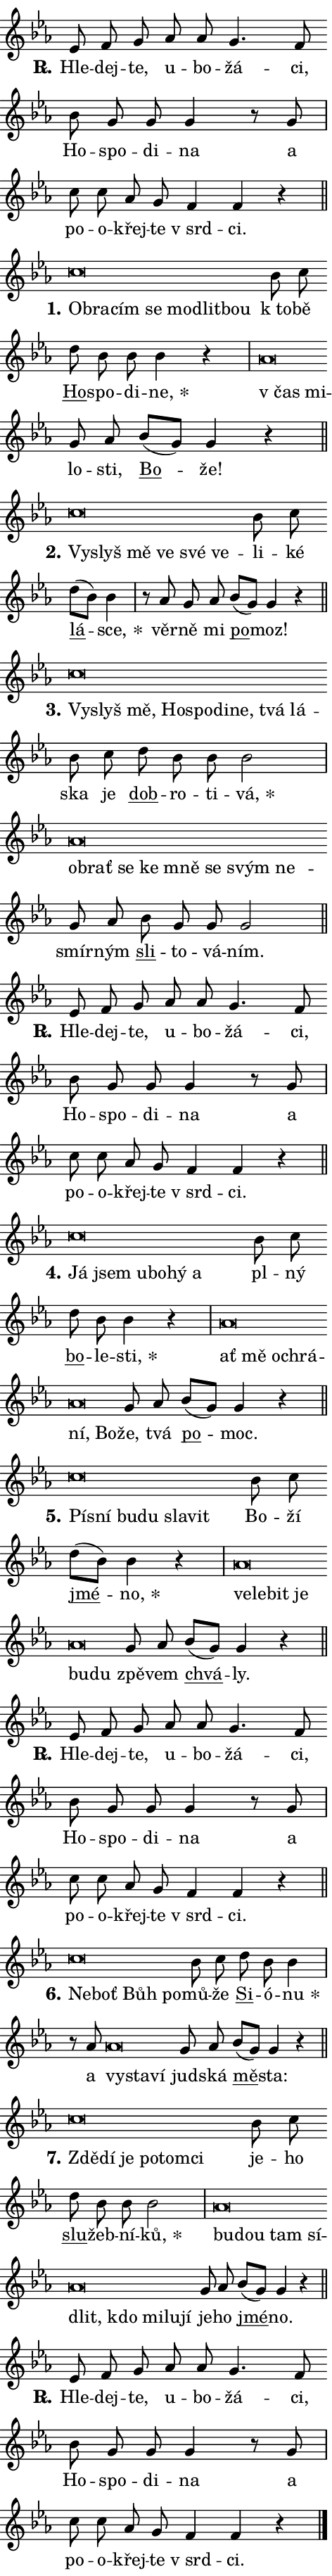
\version "2.24.0"
\header { tagline = "" }
\paper {
  indent = 0\cm
  top-margin = 0\cm
  right-margin = 0.13\cm % to fit lyric hyphens
  bottom-margin = 0\cm
  left-margin = 0\cm
  paper-width = 8\cm
  page-breaking = #ly:one-page-breaking
  system-system-spacing.basic-distance = #11
  score-system-spacing.basic-distance = #11
  ragged-last = ##f
}


%% Author: Thomas Morley
%% https://lists.gnu.org/archive/html/lilypond-user/2020-05/msg00002.html
#(define (line-position grob)
"Returns position of @var[grob} in current system:
   @code{'start}, if at first time-step
   @code{'end}, if at last time-step
   @code{'middle} otherwise
"
  (let* ((col (ly:item-get-column grob))
         (ln (ly:grob-object col 'left-neighbor))
         (rn (ly:grob-object col 'right-neighbor))
         (col-to-check-left (if (ly:grob? ln) ln col))
         (col-to-check-right (if (ly:grob? rn) rn col))
         (break-dir-left
           (and
             (ly:grob-property col-to-check-left 'non-musical #f)
             (ly:item-break-dir col-to-check-left)))
         (break-dir-right
           (and
             (ly:grob-property col-to-check-right 'non-musical #f)
             (ly:item-break-dir col-to-check-right))))
        (cond ((eqv? 1 break-dir-left) 'start)
              ((eqv? -1 break-dir-right) 'end)
              (else 'middle))))

#(define (tranparent-at-line-position vctor)
  (lambda (grob)
  "Relying on @code{line-position} select the relevant enry from @var{vctor}.
Used to determine transparency,"
    (case (line-position grob)
      ((end) (not (vector-ref vctor 0)))
      ((middle) (not (vector-ref vctor 1)))
      ((start) (not (vector-ref vctor 2))))))

noteHeadBreakVisibility =
#(define-music-function (break-visibility)(vector?)
"Makes @code{NoteHead}s transparent relying on @var{break-visibility}"
#{
  \override NoteHead.transparent =
    #(tranparent-at-line-position break-visibility)
#})

#(define delete-ledgers-for-transparent-note-heads
  (lambda (grob)
    "Reads whether a @code{NoteHead} is transparent.
If so this @code{NoteHead} is removed from @code{'note-heads} from
@var{grob}, which is supposed to be @code{LedgerLineSpanner}.
As a result ledgers are not printed for this @code{NoteHead}"
    (let* ((nhds-array (ly:grob-object grob 'note-heads))
           (nhds-list
             (if (ly:grob-array? nhds-array)
                 (ly:grob-array->list nhds-array)
                 '()))
           ;; Relies on the transparent-property being done before
           ;; Staff.LedgerLineSpanner.after-line-breaking is executed.
           ;; This is fragile ...
           (to-keep
             (remove
               (lambda (nhd)
                 (ly:grob-property nhd 'transparent #f))
               nhds-list)))
      ;; TODO find a better method to iterate over grob-arrays, similiar
      ;; to filter/remove etc for lists
      ;; For now rebuilt from scratch
      (set! (ly:grob-object grob 'note-heads)  '())
      (for-each
        (lambda (nhd)
          (ly:pointer-group-interface::add-grob grob 'note-heads nhd))
        to-keep))))

squashNotes = {
  \override NoteHead.X-extent = #'(-0.2 . 0.2)
  \override NoteHead.Y-extent = #'(-0.75 . 0)
  \override NoteHead.stencil =
    #(lambda (grob)
       (let ((pos (ly:grob-property grob 'staff-position)))
         (begin
           (if (< pos -7) (display "ERROR: Lower brevis then expected\n") (display ""))
           (if (<= pos -6) ly:text-interface::print ly:note-head::print))))
}
unSquashNotes = {
  \revert NoteHead.X-extent
  \revert NoteHead.Y-extent
  \revert NoteHead.stencil
}

hideNotes = \noteHeadBreakVisibility #begin-of-line-visible
unHideNotes = \noteHeadBreakVisibility #all-visible

% work-around for resetting accidentals
% https://lilypond.org/doc/v2.23/Documentation/notation/displaying-rhythms#unmetered-music
cadenzaMeasure = {
  \cadenzaOff
  \partial 1024 s1024
  \cadenzaOn
}

#(define-markup-command (accent layout props text) (markup?)
  "Underline accented syllable"
  (interpret-markup layout props
    #{\markup \override #'(offset . 4.3) \underline { #text }#}))

responsum = \markup \concat {
  "R" \hspace #-1.05 \path #0.1 #'((moveto 0 0.07) (lineto 0.9 0.8)) \hspace #0.05 "."
}

spaceSize = #0.6828661417322834 % exact space size for TeX Gyre Schola

\layout {
  \context {
    \Staff
    \remove "Time_signature_engraver"
    \override LedgerLineSpanner.after-line-breaking = #delete-ledgers-for-transparent-note-heads
  }
  \context {
    \Lyrics {
      \override LyricSpace.minimum-distance = \spaceSize
      \override LyricText.font-name = #"TeX Gyre Schola"
      \override LyricText.font-size = 1
      \override StanzaNumber.font-name = #"TeX Gyre Schola Bold"
      \override StanzaNumber.font-size = 1
    }
  }
  \context {
    \Score 
    \override NoteHead.text =
      #(lambda (grob) 
        (let ((pos (ly:grob-property grob 'staff-position)))
          #{\markup {
            \combine
              \halign #-0.55 \raise #(if (= pos -6) 0 0.5) \override #'(thickness . 2) \draw-line #'(3.2 . 0)
              \musicglyph "noteheads.sM1"
          }#}))
  }
}

% magnetic-lyrics.ily
%
%   written by
%     Jean Abou Samra <jean@abou-samra.fr>
%     Werner Lemberg <wl@gnu.org>
%
%   adapted by
%     Jiri Hon <jiri.hon@gmail.com>
%
% Version 2022-Apr-15

% https://www.mail-archive.com/lilypond-user@gnu.org/msg149350.html

#(define (Left_hyphen_pointer_engraver context)
   "Collect syllable-hyphen-syllable occurrences in lyrics and store
them in properties.  This engraver only looks to the left.  For
example, if the lyrics input is @code{foo -- bar}, it does the
following.

@itemize @bullet
@item
Set the @code{text} property of the @code{LyricHyphen} grob between
@q{foo} and @q{bar} to @code{foo}.

@item
Set the @code{left-hyphen} property of the @code{LyricText} grob with
text @q{foo} to the @code{LyricHyphen} grob between @q{foo} and
@q{bar}.
@end itemize

Use this auxiliary engraver in combination with the
@code{lyric-@/text::@/apply-@/magnetic-@/offset!} hook."
   (let ((hyphen #f)
         (text #f))
     (make-engraver
      (acknowledgers
       ((lyric-syllable-interface engraver grob source-engraver)
        (set! text grob)))
      (end-acknowledgers
       ((lyric-hyphen-interface engraver grob source-engraver)
        ;(when (not (grob::has-interface grob 'lyric-space-interface))
          (set! hyphen grob)));)
      ((stop-translation-timestep engraver)
       (when (and text hyphen)
         (ly:grob-set-object! text 'left-hyphen hyphen))
       (set! text #f)
       (set! hyphen #f)))))

#(define (lyric-text::apply-magnetic-offset! grob)
   "If the space between two syllables is less than the value in
property @code{LyricText@/.details@/.squash-threshold}, move the right
syllable to the left so that it gets concatenated with the left
syllable.

Use this function as a hook for
@code{LyricText@/.after-@/line-@/breaking} if the
@code{Left_@/hyphen_@/pointer_@/engraver} is active."
   (let ((hyphen (ly:grob-object grob 'left-hyphen #f)))
     (when hyphen
       (let ((left-text (ly:spanner-bound hyphen LEFT)))
         (when (grob::has-interface left-text 'lyric-syllable-interface)
           (let* ((common (ly:grob-common-refpoint grob left-text X))
                  (this-x-ext (ly:grob-extent grob common X))
                  (left-x-ext
                   (begin
                     ;; Trigger magnetism for left-text.
                     (ly:grob-property left-text 'after-line-breaking)
                     (ly:grob-extent left-text common X)))
                  ;; `delta` is the gap width between two syllables.
                  (delta (- (interval-start this-x-ext)
                            (interval-end left-x-ext)))
                  (details (ly:grob-property grob 'details))
                  (threshold (assoc-get 'squash-threshold details 0.2)))
             (when (< delta threshold)
               (let* (;; We have to manipulate the input text so that
                      ;; ligatures crossing syllable boundaries are not
                      ;; disabled.  For languages based on the Latin
                      ;; script this is essentially a beautification.
                      ;; However, for non-Western scripts it can be a
                      ;; necessity.
                      (lt (ly:grob-property left-text 'text))
                      (rt (ly:grob-property grob 'text))
                      (is-space (grob::has-interface hyphen 'lyric-space-interface))
                      (space (if is-space " " ""))
                      (extra-delta (if is-space spaceSize 0))
                      ;; Append new syllable.
                      (ltrt-space (if (and (string? lt) (string? rt))
                                (string-append lt space rt)
                                (make-concat-markup (list lt space rt))))
                      ;; Right-align `ltrt` to the right side.
                      (ltrt-space-markup (grob-interpret-markup
                               grob
                               (make-translate-markup
                                (cons (interval-length this-x-ext) 0)
                                (make-right-align-markup ltrt-space)))))
                 (begin
                   ;; Don't print `left-text`.
                   (ly:grob-set-property! left-text 'stencil #f)
                   ;; Set text and stencil (which holds all collected
                   ;; syllables so far) and shift it to the left.
                   (ly:grob-set-property! grob 'text ltrt-space)
                   (ly:grob-set-property! grob 'stencil ltrt-space-markup)
                   (ly:grob-translate-axis! grob (- (- delta extra-delta)) X))))))))))


#(define (lyric-hyphen::displace-bounds-first grob)
   ;; Make very sure this callback isn't triggered too early.
   (let ((left (ly:spanner-bound grob LEFT))
         (right (ly:spanner-bound grob RIGHT)))
     (ly:grob-property left 'after-line-breaking)
     (ly:grob-property right 'after-line-breaking)
     (ly:lyric-hyphen::print grob)))

squashThreshold = #0.4

\layout {
  \context {
    \Lyrics
    \consists #Left_hyphen_pointer_engraver
    \override LyricText.after-line-breaking =
      #lyric-text::apply-magnetic-offset!
    \override LyricHyphen.stencil = #lyric-hyphen::displace-bounds-first
    \override LyricText.details.squash-threshold = \squashThreshold
    \override LyricHyphen.minimum-distance = 0
    \override LyricHyphen.minimum-length = \squashThreshold
  }
}

squashText = \override LyricText.details.squash-threshold = 9999
unSquashText = \override LyricText.details.squash-threshold = \squashThreshold

leftText = \override LyricText.self-alignment-X = #LEFT
unLeftText = \revert LyricText.self-alignment-X

starOffset = #(lambda (grob) 
                (let ((x_offset (ly:self-alignment-interface::aligned-on-x-parent grob)))
                  (if (= x_offset 0) 0 (+ x_offset 1.2))))

star = #(define-music-function (syllable)(string?)
"Append star separator at the end of a syllable"
#{
  \once \override LyricText.X-offset = #starOffset
  \lyricmode { \markup {
    #syllable
    \override #'((font-name . "TeX Gyre Schola Bold")) \hspace #0.2 \lower #0.65 \larger "*"
  } }
#})

starAccent = #(define-music-function (syllable)(string?)
"Append star separator at the end of a syllable and make accent"
#{
  \once \override LyricText.X-offset = #starOffset
  \lyricmode { \markup {
    \accent #syllable
    \override #'((font-name . "TeX Gyre Schola Bold")) \hspace #0.2 \lower #0.65 \larger "*"
  } }
#})

breath = #(define-music-function (syllable)(string?)
"Append breathing indicator at the end of a syllable"
#{
  \lyricmode { \markup { #syllable "+" } }
#})

optionalBreath = #(define-music-function (syllable)(string?)
"Append optional breathing indicator at the end of a syllable"
#{
  \lyricmode { \markup { #syllable "(+)" } }
#})


\score {
    <<
        \new Voice = "melody" { \cadenzaOn \key es \major \relative { es'8 f g as as g4. f8 \bar "" bes g g g4 r8 g \cadenzaMeasure \bar "|" c c as g f4 f r \cadenzaMeasure \bar "||" \break } }
        \new Lyrics \lyricsto "melody" { \lyricmode { \set stanza = \responsum
Hle -- dej -- te, u -- bo -- žá -- ci, Ho -- spo -- di -- na a po -- o -- křej -- te "v srd" -- ci. } }
    >>
    \layout {}
}

\score {
    <<
        \new Voice = "melody" { \cadenzaOn \key es \major \relative { \squashNotes c''\breve*1/16 \hideNotes \breve*1/16 \bar "" \breve*1/16 \bar "" \breve*1/16 \bar "" \breve*1/16 \bar "" \breve*1/16 \breve*1/16 \bar "" \unHideNotes \unSquashNotes bes8 c \bar "" d bes bes bes4 r \cadenzaMeasure \bar "|" \squashNotes as\breve*1/16 \hideNotes \breve*1/16 \bar "" \unHideNotes \unSquashNotes g8 as \bar "" bes[( g)] g4 r \cadenzaMeasure \bar "||" \break } }
        \new Lyrics \lyricsto "melody" { \lyricmode { \set stanza = "1."
\leftText Ob -- \squashText ra -- cím se mo -- dlit -- bou \unLeftText \unSquashText "k to" -- bě \markup \accent Ho -- spo -- di -- \star ne, \leftText "v čas" \squashText mi -- \unLeftText \unSquashText lo -- sti, \markup \accent Bo -- že! } }
    >>
    \layout {}
}

\score {
    <<
        \new Voice = "melody" { \cadenzaOn \key es \major \relative { \squashNotes c''\breve*1/16 \hideNotes \breve*1/16 \bar "" \breve*1/16 \bar "" \breve*1/16 \bar "" \breve*1/16 \breve*1/16 \bar "" \unHideNotes \unSquashNotes bes8 c \bar "" d[( bes)] bes4 \cadenzaMeasure \bar "|" r8 as g8 as \bar "" bes[( g)] g4 r \cadenzaMeasure \bar "||" \break } }
        \new Lyrics \lyricsto "melody" { \lyricmode { \set stanza = "2."
\leftText Vy -- \squashText slyš mě ve své ve -- \unLeftText \unSquashText li -- ké \markup \accent lá -- \star sce, věr -- ně mi \markup \accent po -- moz! } }
    >>
    \layout {}
}

\score {
    <<
        \new Voice = "melody" { \cadenzaOn \key es \major \relative { \squashNotes c''\breve*1/16 \hideNotes \breve*1/16 \bar "" \breve*1/16 \bar "" \breve*1/16 \bar "" \breve*1/16 \bar "" \breve*1/16 \bar "" \breve*1/16 \bar "" \breve*1/16 \breve*1/16 \bar "" \unHideNotes \unSquashNotes bes8 c \bar "" d bes bes bes2 \cadenzaMeasure \bar "|" \squashNotes as\breve*1/16 \hideNotes \breve*1/16 \bar "" \breve*1/16 \bar "" \breve*1/16 \bar "" \breve*1/16 \bar "" \breve*1/16 \bar "" \breve*1/16 \breve*1/16 \bar "" \unHideNotes \unSquashNotes g8 as \bar "" bes g g g2 \cadenzaMeasure \bar "||" \break } }
        \new Lyrics \lyricsto "melody" { \lyricmode { \set stanza = "3."
\leftText Vy -- \squashText slyš mě, Ho -- spo -- di -- ne, tvá lá -- \unLeftText \unSquashText ska je \markup \accent dob -- ro -- ti -- \star vá, \leftText ob -- \squashText rať se ke mně se svým ne -- \unLeftText \unSquashText smír -- ným \markup \accent sli -- to -- vá -- ním. } }
    >>
    \layout {}
}

\score {
    <<
        \new Voice = "melody" { \cadenzaOn \key es \major \relative { es'8 f g as as g4. f8 \bar "" bes g g g4 r8 g \cadenzaMeasure \bar "|" c c as g f4 f r \cadenzaMeasure \bar "||" \break } }
        \new Lyrics \lyricsto "melody" { \lyricmode { \set stanza = \responsum
Hle -- dej -- te, u -- bo -- žá -- ci, Ho -- spo -- di -- na a po -- o -- křej -- te "v srd" -- ci. } }
    >>
    \layout {}
}

\score {
    <<
        \new Voice = "melody" { \cadenzaOn \key es \major \relative { \squashNotes c''\breve*1/16 \hideNotes \breve*1/16 \bar "" \breve*1/16 \bar "" \breve*1/16 \bar "" \breve*1/16 \breve*1/16 \bar "" \unHideNotes \unSquashNotes bes8 c \bar "" d bes bes4 r \cadenzaMeasure \bar "|" \squashNotes as\breve*1/16 \hideNotes \breve*1/16 \bar "" \breve*1/16 \bar "" \breve*1/16 \bar "" \breve*1/16 \breve*1/16 \bar "" \unHideNotes \unSquashNotes g8 as \bar "" bes[( g)] g4 r \cadenzaMeasure \bar "||" \break } }
        \new Lyrics \lyricsto "melody" { \lyricmode { \set stanza = "4."
\leftText Já \squashText jsem u -- bo -- hý a \unLeftText \unSquashText pl -- ný \markup \accent bo -- le -- \star sti, \leftText ať \squashText mě o -- chrá -- ní, Bo -- \unLeftText \unSquashText že, tvá \markup \accent po -- moc. } }
    >>
    \layout {}
}

\score {
    <<
        \new Voice = "melody" { \cadenzaOn \key es \major \relative { \squashNotes c''\breve*1/16 \hideNotes \breve*1/16 \bar "" \breve*1/16 \bar "" \breve*1/16 \bar "" \breve*1/16 \breve*1/16 \bar "" \unHideNotes \unSquashNotes bes8 c \bar "" d[( bes)] bes4 r \cadenzaMeasure \bar "|" \squashNotes as\breve*1/16 \hideNotes \breve*1/16 \bar "" \breve*1/16 \bar "" \breve*1/16 \bar "" \breve*1/16 \breve*1/16 \bar "" \unHideNotes \unSquashNotes g8 as \bar "" bes[( g)] g4 r \cadenzaMeasure \bar "||" \break } }
        \new Lyrics \lyricsto "melody" { \lyricmode { \set stanza = "5."
\leftText Pí -- \squashText sní bu -- du sla -- vit \unLeftText \unSquashText Bo -- ží \markup \accent jmé -- \star no, \leftText ve -- \squashText le -- bit je bu -- du \unLeftText \unSquashText zpě -- vem \markup \accent chvá -- ly. } }
    >>
    \layout {}
}

\score {
    <<
        \new Voice = "melody" { \cadenzaOn \key es \major \relative { es'8 f g as as g4. f8 \bar "" bes g g g4 r8 g \cadenzaMeasure \bar "|" c c as g f4 f r \cadenzaMeasure \bar "||" \break } }
        \new Lyrics \lyricsto "melody" { \lyricmode { \set stanza = \responsum
Hle -- dej -- te, u -- bo -- žá -- ci, Ho -- spo -- di -- na a po -- o -- křej -- te "v srd" -- ci. } }
    >>
    \layout {}
}

\score {
    <<
        \new Voice = "melody" { \cadenzaOn \key es \major \relative { \squashNotes c''\breve*1/16 \hideNotes \breve*1/16 \bar "" \breve*1/16 \breve*1/16 \bar "" \unHideNotes \unSquashNotes bes8 c \bar "" d bes bes4 \cadenzaMeasure \bar "|" r8 as8 \squashNotes as\breve*1/16 \hideNotes \breve*1/16 \breve*1/16 \bar "" \unHideNotes \unSquashNotes g8 as \bar "" bes[( g)] g4 r \cadenzaMeasure \bar "||" \break } }
        \new Lyrics \lyricsto "melody" { \lyricmode { \set stanza = "6."
\leftText Ne -- \squashText boť Bůh po -- \unLeftText \unSquashText mů -- že \markup \accent Si -- ó -- \star nu a \leftText vy -- \squashText sta -- ví \unLeftText \unSquashText jud -- ská \markup \accent mě -- sta: } }
    >>
    \layout {}
}

\score {
    <<
        \new Voice = "melody" { \cadenzaOn \key es \major \relative { \squashNotes c''\breve*1/16 \hideNotes \breve*1/16 \bar "" \breve*1/16 \bar "" \breve*1/16 \bar "" \breve*1/16 \breve*1/16 \bar "" \unHideNotes \unSquashNotes bes8 c \bar "" d bes bes bes2 \cadenzaMeasure \bar "|" \squashNotes as\breve*1/16 \hideNotes \breve*1/16 \bar "" \breve*1/16 \bar "" \breve*1/16 \bar "" \breve*1/16 \bar "" \breve*1/16 \bar "" \breve*1/16 \bar "" \breve*1/16 \breve*1/16 \bar "" \unHideNotes \unSquashNotes g8 as \bar "" bes[( g)] g4 r \cadenzaMeasure \bar "||" \break } }
        \new Lyrics \lyricsto "melody" { \lyricmode { \set stanza = "7."
\leftText Zdě -- \squashText dí je po -- tom -- ci \unLeftText \unSquashText je -- ho \markup \accent slu -- žeb -- ní -- \star ků, \leftText bu -- \squashText dou tam sí -- dlit, kdo mi -- lu -- jí \unLeftText \unSquashText je -- ho \markup \accent jmé -- no. } }
    >>
    \layout {}
}

\score {
    <<
        \new Voice = "melody" { \cadenzaOn \key es \major \relative { es'8 f g as as g4. f8 \bar "" bes g g g4 r8 g \cadenzaMeasure \bar "|" c c as g f4 f r \cadenzaMeasure \bar "||" \break } \bar "|." }
        \new Lyrics \lyricsto "melody" { \lyricmode { \set stanza = \responsum
Hle -- dej -- te, u -- bo -- žá -- ci, Ho -- spo -- di -- na a po -- o -- křej -- te "v srd" -- ci. } }
    >>
    \layout {}
}
